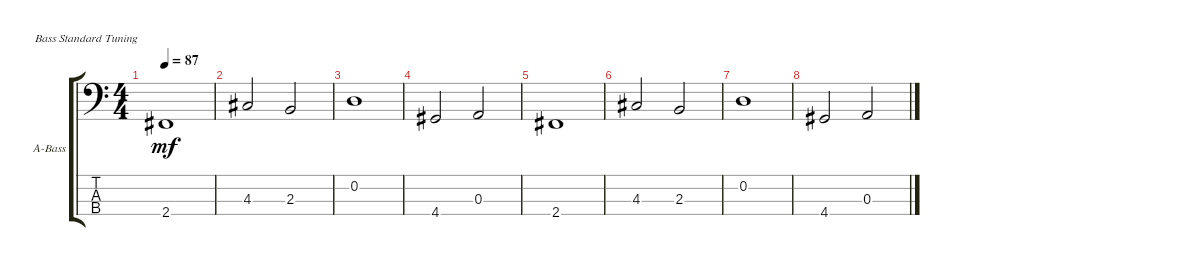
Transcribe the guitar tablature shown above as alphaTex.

\bracketExtendMode groupsimilarinstruments
\firstSystemTrackNameOrientation horizontal
\otherSystemsTrackNameOrientation horizontal
\track ("MIDI out #3" "A-Bass") {instrument acousticbass}
\staff {score tabs}
\tuning (G2 D2 A1 E1)
\ts (4 4)
\tempo 87
\clef f4
\ks c
2.4.1{dy mf} |
4.3.2 2.3.2 |
0.2.1 |
4.4.2 0.3.2 |
2.4.1 |
4.3.2 2.3.2 |
0.2.1 |
4.4.2 0.3.2
